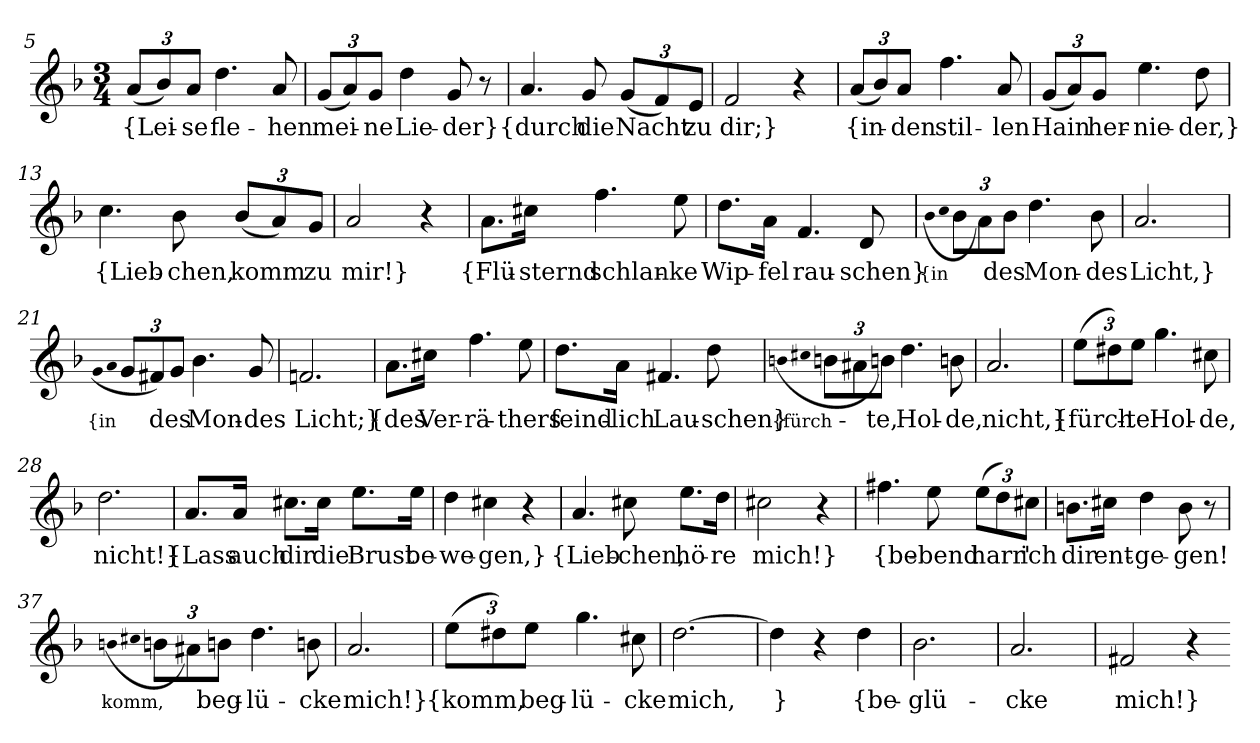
**kern	**text
*part1	*part1
*staff1	*staff1
*clefG2	*
*k[b-]	*
*M3/4	*
=5	=5
(12a/L	{Lei-
12b-/)	.
12a/J	-se
4.dd	fle-
8a	-hen
=6	=6
(12g/L	mei-
12a/)	.
12g/J	-ne
4dd	Lie-
8g	-der}
8r	.
=7	=7
4.a	{durch
8g	die
(12g/L	Nacht
12f/)	.
12e/J	zu
=8	=8
2f	dir;}
4r	.
=11	=11
(12a/L	{in-
12b-/)	.
12a/J	-den
4.ff	stil-
8a	-len
=12	=12
(12g/L	Hain
12a/)	.
12g/J	her-
4.ee	-nie-
8dd	-der,}
=13	=13
4.cc	{Lieb-
8b-	-chen,
(12b-/L	komm
12a/)	.
12g/J	zu
=14	=14
2a	mir!}
4r	.
=17	=17
8.a\L	{Flü-
16cc#X\Jk	-sternd
4.ff	schlan-
8ee	-ke
=18	=18
8.dd\L	Wip-
16a\Jk	-fel
4.f	rau-
8d	-schen}
=19	=19
(qb-	{in
qcc	.
12b-\L	.
12a\)	.
12b-\J	des
4.dd	Mon-
8b-	-des
=20	=20
2.a	Licht,}
=21	=21
(qg	{in
qa	.
12g/L	.
12f#X/)	.
12g/J	des
4.b-	Mon-
8g	-des
=22	=22
2.fn	Licht;}
=23	=23
8.a\L	{des
16cc#X\Jk	Ver-
4.ff	-rä-
8ee	-thers
=24	=24
8.dd\L	feind-
16a\Jk	-lich
4.f#X	Lau-
8dd	-schen}
=25	=25
(qbn	{fürch-
qcc#X	.
12bn\L	.
12a#X\	.
12bn\J)	-te,
4.dd	Hol-
8bn	-de,
=26	=26
2.a	nicht,}
=27	=27
(12ee\L	{fürch-
12dd#X\)	.
12ee\J	-te
4.gg	Hol-
8cc#X	-de,
=28	=28
2.dd	nicht!}
=29	=29
8.a/L	{Lass
16a/Jk	auch
8.cc#X\L	dir
16cc#\Jk	die
8.ee\L	Brust
16ee\Jk	be-
=30	=30
4dd	-we-
4cc#X	-gen,}
4r	.
=31	=31
4.a	{Lieb-
8cc#X	-chen,
8.ee\L	hö-
16dd\Jk	-re
=32	=32
2cc#X	mich!}
4r	.
=33	=33
4.ff#X	{be-
8ee	-bend
(12ee\L	harr'
12dd\)	.
12cc#X\J	ich
=34	=34
8.bn\L	dir
16cc#X\Jk	ent-
4dd	-ge-
8b	-gen!
8r	.
=37	=37
(qbn	komm,
qcc#X	.
12bn\L	.
12a#X\)	.
12bn\J	beg-
4.dd	-lü-
8bn	-cke
=38	=38
2.a	mich!}
=39	=39
(12ee\L	{komm,
12dd#X\)	.
12ee\J	beg-
4.gg	-lü-
8cc#X	-cke
=40	=40
[2.dd	mich,
=41	=41
4dd]	}
4r	.
4dd	{be-
=42	=42
2.b-	-glü-
=43	=43
2.a	-cke
=44	=44
2f#X	mich!}
4r	.
=-	=-
*-	*-
